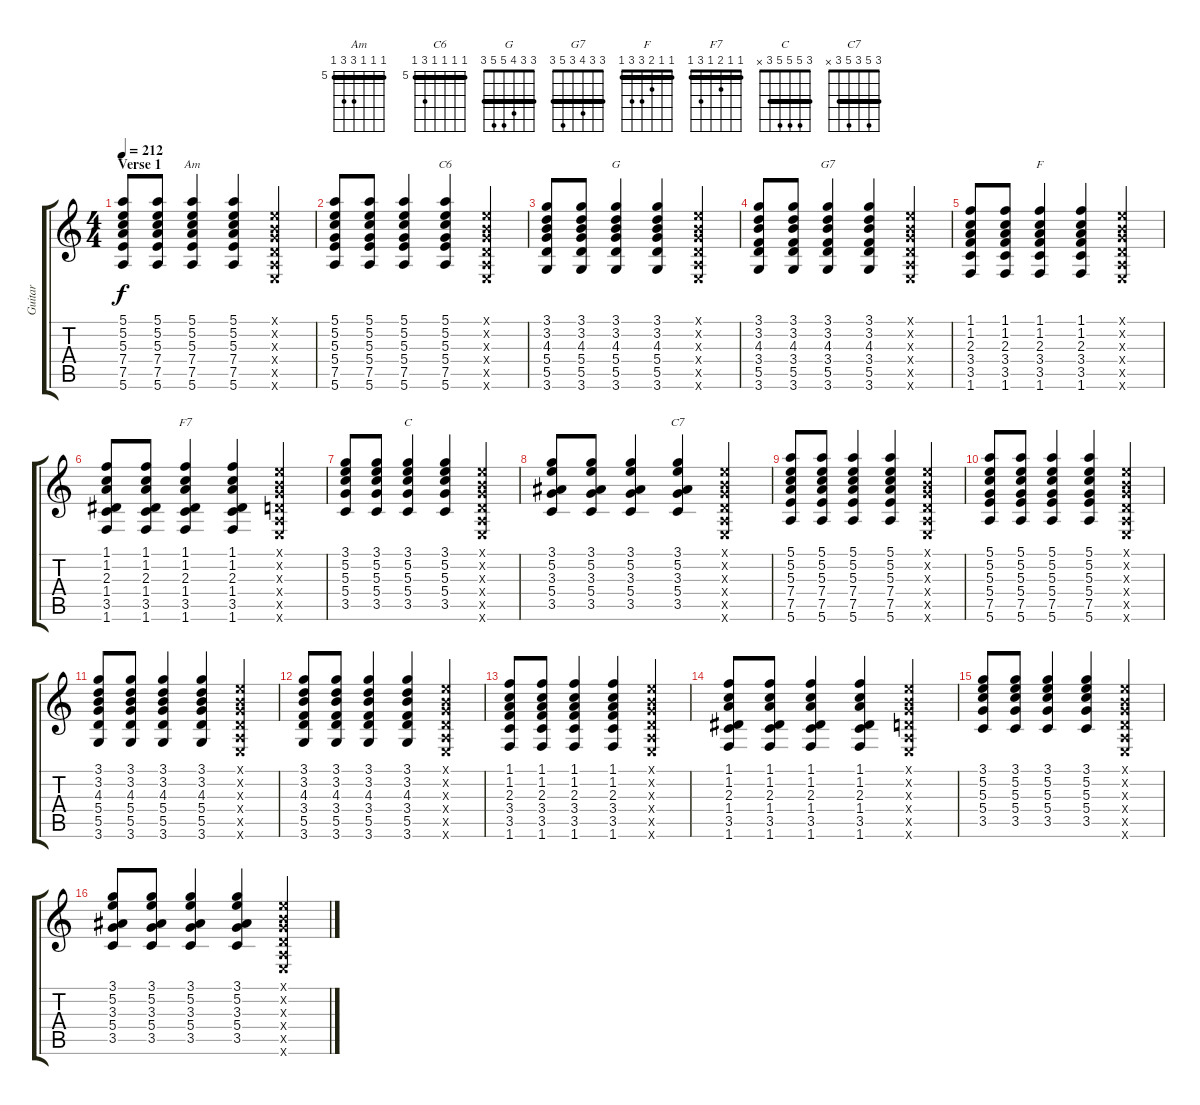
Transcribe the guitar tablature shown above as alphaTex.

\track ("Guitar" "Guitar") {instrument acousticguitarsteel}
\staff {score tabs}
\tuning (E4 B3 G3 D3 A2 E2) {hide}
\chord ("Am" 5 5 5 7 7 5) {firstfret 5 barre 5}
\chord ("C6" 5 5 5 5 7 5) {firstfret 5 barre 5}
\chord ("G" 3 3 4 5 5 3) {barre 3}
\chord ("G7" 3 3 4 3 5 3) {barre 3}
\chord ("F" 1 1 2 3 3 1) {barre 1}
\chord ("F7" 1 1 2 1 3 1) {barre 1}
\chord ("C" 3 5 5 5 3 x) {barre 3}
\chord ("C7" 3 5 3 5 3 x) {barre 3}
\ts (4 4)
\section ("" "Verse 1")
\tempo 212
\clef g2
\ks c
(5.1 5.2 5.3 7.4 7.5 5.6).8{dy f instrument acousticguitarsteel} (5.1 5.2 5.3 7.4 7.5 5.6).8 (5.1 5.2 5.3 7.4 7.5 5.6).4{ch "Am"} (5.1 5.2 5.3 7.4 7.5 5.6).4 (0.1{x} 0.2{x} 0.3{x} 0.4{x} 0.5{x} 0.6{x}).4 |
(5.1 5.2 5.3 5.4 7.5 5.6).8 (5.1 5.2 5.3 5.4 7.5 5.6).8 (5.1 5.2 5.3 5.4 7.5 5.6).4 (5.1 5.2 5.3 5.4 7.5 5.6).4{ch "C6"} (0.1{x} 0.2{x} 0.3{x} 0.4{x} 0.5{x} 0.6{x}).4 |
(3.1 3.2 4.3 5.4 5.5 3.6).8 (3.1 3.2 4.3 5.4 5.5 3.6).8 (3.1 3.2 4.3 5.4 5.5 3.6).4{ch "G"} (3.1 3.2 4.3 5.4 5.5 3.6).4 (0.1{x} 0.2{x} 0.3{x} 0.4{x} 0.5{x} 0.6{x}).4 |
(3.1 3.2 4.3 3.4 5.5 3.6).8 (3.1 3.2 4.3 3.4 5.5 3.6).8 (3.1 3.2 4.3 3.4 5.5 3.6).4{ch "G7"} (3.1 3.2 4.3 3.4 5.5 3.6).4 (0.1{x} 0.2{x} 0.3{x} 0.4{x} 0.5{x} 0.6{x}).4 |
(1.1 1.2 2.3 3.4 3.5 1.6).8 (1.1 1.2 2.3 3.4 3.5 1.6).8 (1.1 1.2 2.3 3.4 3.5 1.6).4{ch "F"} (1.1 1.2 2.3 3.4 3.5 1.6).4 (0.1{x} 0.2{x} 0.3{x} 0.4{x} 0.5{x} 0.6{x}).4 |
(1.1 1.2 2.3 1.4 3.5 1.6).8 (1.1 1.2 2.3 1.4 3.5 1.6).8 (1.1 1.2 2.3 1.4 3.5 1.6).4{ch "F7"} (1.1 1.2 2.3 1.4 3.5 1.6).4 (0.1{x} 0.2{x} 0.3{x} 0.4{x} 0.5{x} 0.6{x}).4 |
(3.1 5.2 5.3 5.4 3.5).8 (3.1 5.2 5.3 5.4 3.5).8 (3.1 5.2 5.3 5.4 3.5).4{ch "C"} (3.1 5.2 5.3 5.4 3.5).4 (0.1{x} 0.2{x} 0.3{x} 0.4{x} 0.5{x} 0.6{x}).4 |
(3.1 5.2 3.3 5.4 3.5).8 (3.1 5.2 3.3 5.4 3.5).8 (3.1 5.2 3.3 5.4 3.5).4 (3.1 5.2 3.3 5.4 3.5).4{ch "C7"} (0.1{x} 0.2{x} 0.3{x} 0.4{x} 0.5{x} 0.6{x}).4 |
(5.1 5.2 5.3 7.4 7.5 5.6).8 (5.1 5.2 5.3 7.4 7.5 5.6).8 (5.1 5.2 5.3 7.4 7.5 5.6).4 (5.1 5.2 5.3 7.4 7.5 5.6).4 (0.1{x} 0.2{x} 0.3{x} 0.4{x} 0.5{x} 0.6{x}).4 |
(5.1 5.2 5.3 5.4 7.5 5.6).8 (5.1 5.2 5.3 5.4 7.5 5.6).8 (5.1 5.2 5.3 5.4 7.5 5.6).4 (5.1 5.2 5.3 5.4 7.5 5.6).4 (0.1{x} 0.2{x} 0.3{x} 0.4{x} 0.5{x} 0.6{x}).4 |
(3.1 3.2 4.3 5.4 5.5 3.6).8 (3.1 3.2 4.3 5.4 5.5 3.6).8 (3.1 3.2 4.3 5.4 5.5 3.6).4 (3.1 3.2 4.3 5.4 5.5 3.6).4 (0.1{x} 0.2{x} 0.3{x} 0.4{x} 0.5{x} 0.6{x}).4 |
(3.1 3.2 4.3 3.4 5.5 3.6).8 (3.1 3.2 4.3 3.4 5.5 3.6).8 (3.1 3.2 4.3 3.4 5.5 3.6).4 (3.1 3.2 4.3 3.4 5.5 3.6).4 (0.1{x} 0.2{x} 0.3{x} 0.4{x} 0.5{x} 0.6{x}).4 |
(1.1 1.2 2.3 3.4 3.5 1.6).8 (1.1 1.2 2.3 3.4 3.5 1.6).8 (1.1 1.2 2.3 3.4 3.5 1.6).4 (1.1 1.2 2.3 3.4 3.5 1.6).4 (0.1{x} 0.2{x} 0.3{x} 0.4{x} 0.5{x} 0.6{x}).4 |
(1.1 1.2 2.3 1.4 3.5 1.6).8 (1.1 1.2 2.3 1.4 3.5 1.6).8 (1.1 1.2 2.3 1.4 3.5 1.6).4 (1.1 1.2 2.3 1.4 3.5 1.6).4 (0.1{x} 0.2{x} 0.3{x} 0.4{x} 0.5{x} 0.6{x}).4 |
(3.1 5.2 5.3 5.4 3.5).8 (3.1 5.2 5.3 5.4 3.5).8 (3.1 5.2 5.3 5.4 3.5).4 (3.1 5.2 5.3 5.4 3.5).4 (0.1{x} 0.2{x} 0.3{x} 0.4{x} 0.5{x} 0.6{x}).4 |
(3.1 5.2 3.3 5.4 3.5).8 (3.1 5.2 3.3 5.4 3.5).8 (3.1 5.2 3.3 5.4 3.5).4 (3.1 5.2 3.3 5.4 3.5).4 (0.1{x} 0.2{x} 0.3{x} 0.4{x} 0.5{x} 0.6{x}).4
